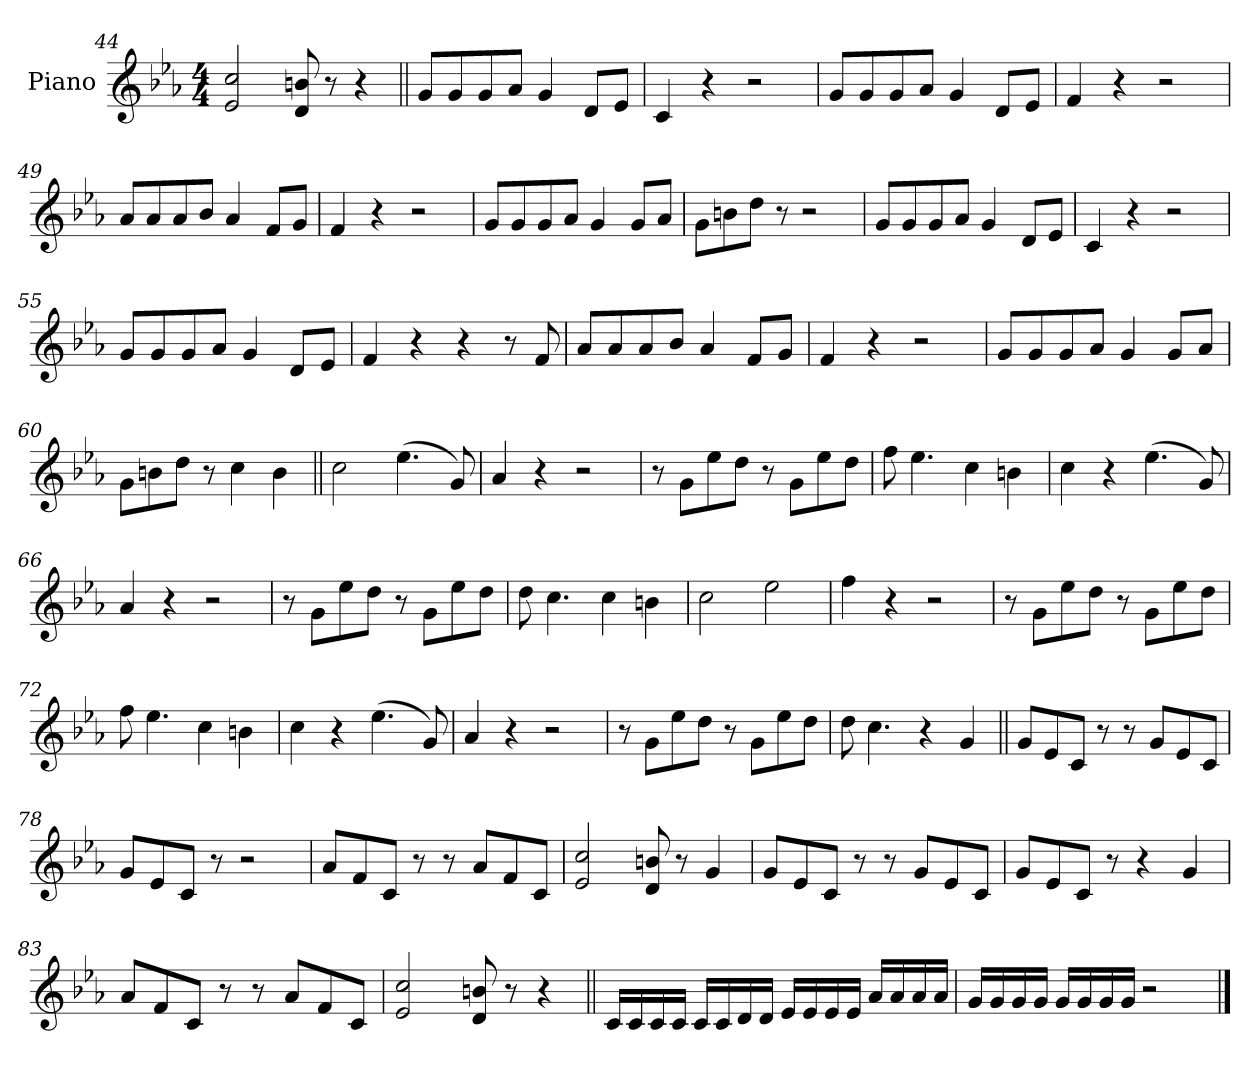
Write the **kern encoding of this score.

**kern
*part1
*staff1
*I"Piano
*I'Pno.
*clefG2
*k[b-e-a-]
*M4/4
=44
2e-! 2cc!
8d! 8bn!
8r
4r
=45||
8gL
8g
8g
8a-J
4g
8dL
8e-J
=46
4c
4r
2r
=47
8gL
8g
8g
8a-J
4g
8dL
8e-J
=48
4f
4r
2r
=49
8a-L
8a-
8a-
8b-J
4a-
8fL
8gJ
=50
4f
4r
2r
=51
8gL
8g
8g
8a-J
4g
8gL
8a-J
=52
8gL
8bn
8ddJ
8r
2r
=53
8gL
8g
8g
8a-J
4g
8dL
8e-J
=54
4c
4r
2r
=55
8gL
8g
8g
8a-J
4g
8dL
8e-J
=56
4f
4r
4r
8r
8f
=57
8a-L
8a-
8a-
8b-J
4a-
8fL
8gJ
=58
4f
4r
2r
=59
8gL
8g
8g
8a-J
4g
8gL
8a-J
=60
8gL
8bn
8ddJ
8r
4cc
4b
=61||
2cc
(4.ee-
8g)
=62
4a-
4r
2r
=63
8r
8gL
8ee-
8ddJ
8r
8gL
8ee-
8ddJ
=64
8ff
4.ee-
4cc
4bn
=65
4cc
4r
(4.ee-
8g)
=66
4a-
4r
2r
=67
8r
8gL
8ee-
8ddJ
8r
8gL
8ee-
8ddJ
=68
8dd
4.cc
4cc
4bn
=69
2cc
2ee-
=70
4ff
4r
2r
=71
8r
8gL
8ee-
8ddJ
8r
8gL
8ee-
8ddJ
=72
8ff
4.ee-
4cc
4bn
=73
4cc
4r
(4.ee-
8g)
=74
4a-
4r
2r
=75
8r
8gL
8ee-
8ddJ
8r
8gL
8ee-
8ddJ
=76
8dd
4.cc
4r
4g!
=77||
8g!L
8e-!
8c!J
8r
8r
8g!L
8e-!
8c!J
=78
8g!L
8e-!
8c!J
8r
2r
=79
8a-!L
8f!
8c!J
8r
8r
8a-!L
8f!
8c!J
=80
2e-! 2cc!
8d! 8bn!
8r
4g!
=81
8g!L
8e-!
8c!J
8r
8r
8g!L
8e-!
8c!J
=82
8g!L
8e-!
8c!J
8r
4r
4g!
=83
8a-!L
8f!
8c!J
8r
8r
8a-!L
8f!
8c!J
=84
2e-! 2cc!
8d! 8bn!
8r
4r
=85||
16c!LL
16c!
16c!
16c!JJ
16c!LL
16c!
16d!
16d!JJ
16e-!LL
16e-!
16e-!
16e-!JJ
16a-!LL
16a-!
16a-!
16a-!JJ
=86
16g!LL
16g!
16g!
16g!JJ
16g!LL
16g!
16g!
16g!JJ
2r
==
*-
